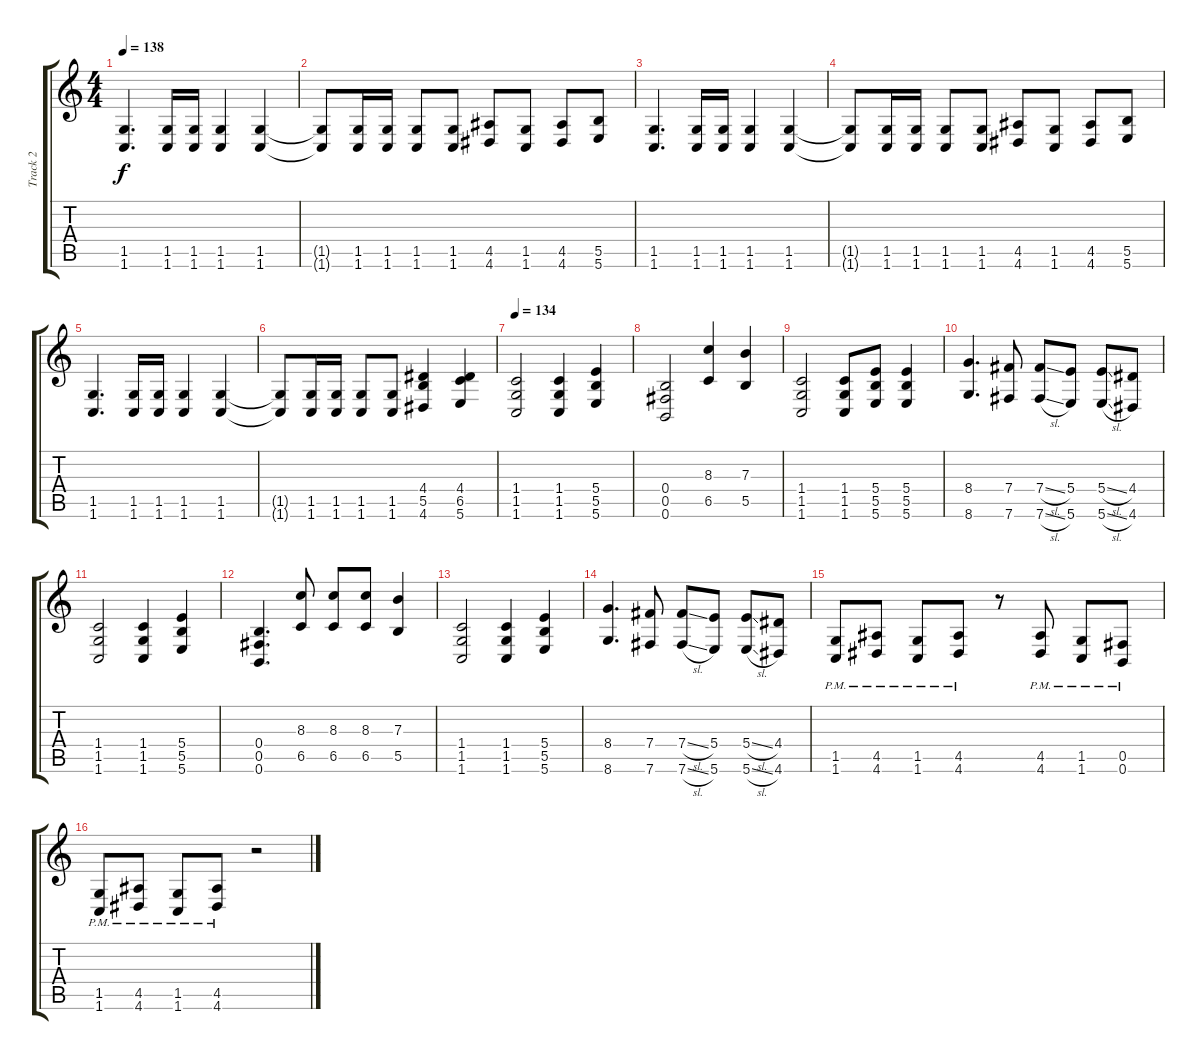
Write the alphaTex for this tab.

\track ("Track 2" "Track 2") {instrument distortionguitar}
\staff {score tabs}
\tuning (Db4 Ab3 E3 B2 Gb2 B1) {hide}
\ts (4 4)
\tempo 138
\clef g2
\ks c
(1.5 1.6).4{d dy f} (1.5 1.6).16 (1.5 1.6).16 (1.5 1.6).4 (1.5 1.6).4 |
(1.5{t} 1.6{t}).8 (1.5 1.6).16 (1.5 1.6).16 (1.5 1.6).8 (1.5 1.6).8 (4.5 4.6).8 (1.5 1.6).8 (4.5 4.6).8 (5.5 5.6).8 |
(1.5 1.6).4{d} (1.5 1.6).16 (1.5 1.6).16 (1.5 1.6).4 (1.5 1.6).4 |
(1.5{t} 1.6{t}).8 (1.5 1.6).16 (1.5 1.6).16 (1.5 1.6).8 (1.5 1.6).8 (4.5 4.6).8 (1.5 1.6).8 (4.5 4.6).8 (5.5 5.6).8 |
(1.5 1.6).4{d} (1.5 1.6).16 (1.5 1.6).16 (1.5 1.6).4 (1.5 1.6).4 |
(1.5{t} 1.6{t}).8 (1.5 1.6).16 (1.5 1.6).16 (1.5 1.6).8 (1.5 1.6).8 (4.4 5.5 4.6).4 (4.4 6.5 5.6).4 |
\tempo 134
(1.4 1.5 1.6).2 (1.4 1.5 1.6).4 (5.4 5.5 5.6).4 |
(0.4 0.5 0.6).2 (8.3 6.5).4 (7.3 5.5).4 |
(1.4 1.5 1.6).2 (1.4 1.5 1.6).8 (5.4 5.5 5.6).8 (5.4 5.5 5.6).4 |
(8.4 8.6).4{d} (7.4 7.6).8 (7.4{sl} 7.6{sl}).8 (5.4 5.6).8 (5.4{sl} 5.6{sl}).8 (4.4 4.6).8 |
(1.4 1.5 1.6).2 (1.4 1.5 1.6).4 (5.4 5.5 5.6).4 |
(0.4 0.5 0.6).4{d} (8.3 6.5).8 (8.3 6.5).8 (8.3 6.5).8 (7.3 5.5).4 |
(1.4 1.5 1.6).2 (1.4 1.5 1.6).4 (5.4 5.5 5.6).4 |
(8.4 8.6).4{d} (7.4 7.6).8 (7.4{sl} 7.6{sl}).8 (5.4 5.6).8 (5.4{sl} 5.6{sl}).8 (4.4 4.6).8 |
(1.5{pm} 1.6{pm}).8 (4.5{pm} 4.6{pm}).8 (1.5{pm} 1.6{pm}).8 (4.5{pm} 4.6{pm}).8 r.8 (4.5{pm} 4.6{pm}).8 (1.5{pm} 1.6{pm}).8 (0.5{pm} 0.6{pm}).8 |
(1.5{pm} 1.6{pm}).8 (4.5{pm} 4.6{pm}).8 (1.5{pm} 1.6{pm}).8 (4.5{pm} 4.6{pm}).8 r.2
